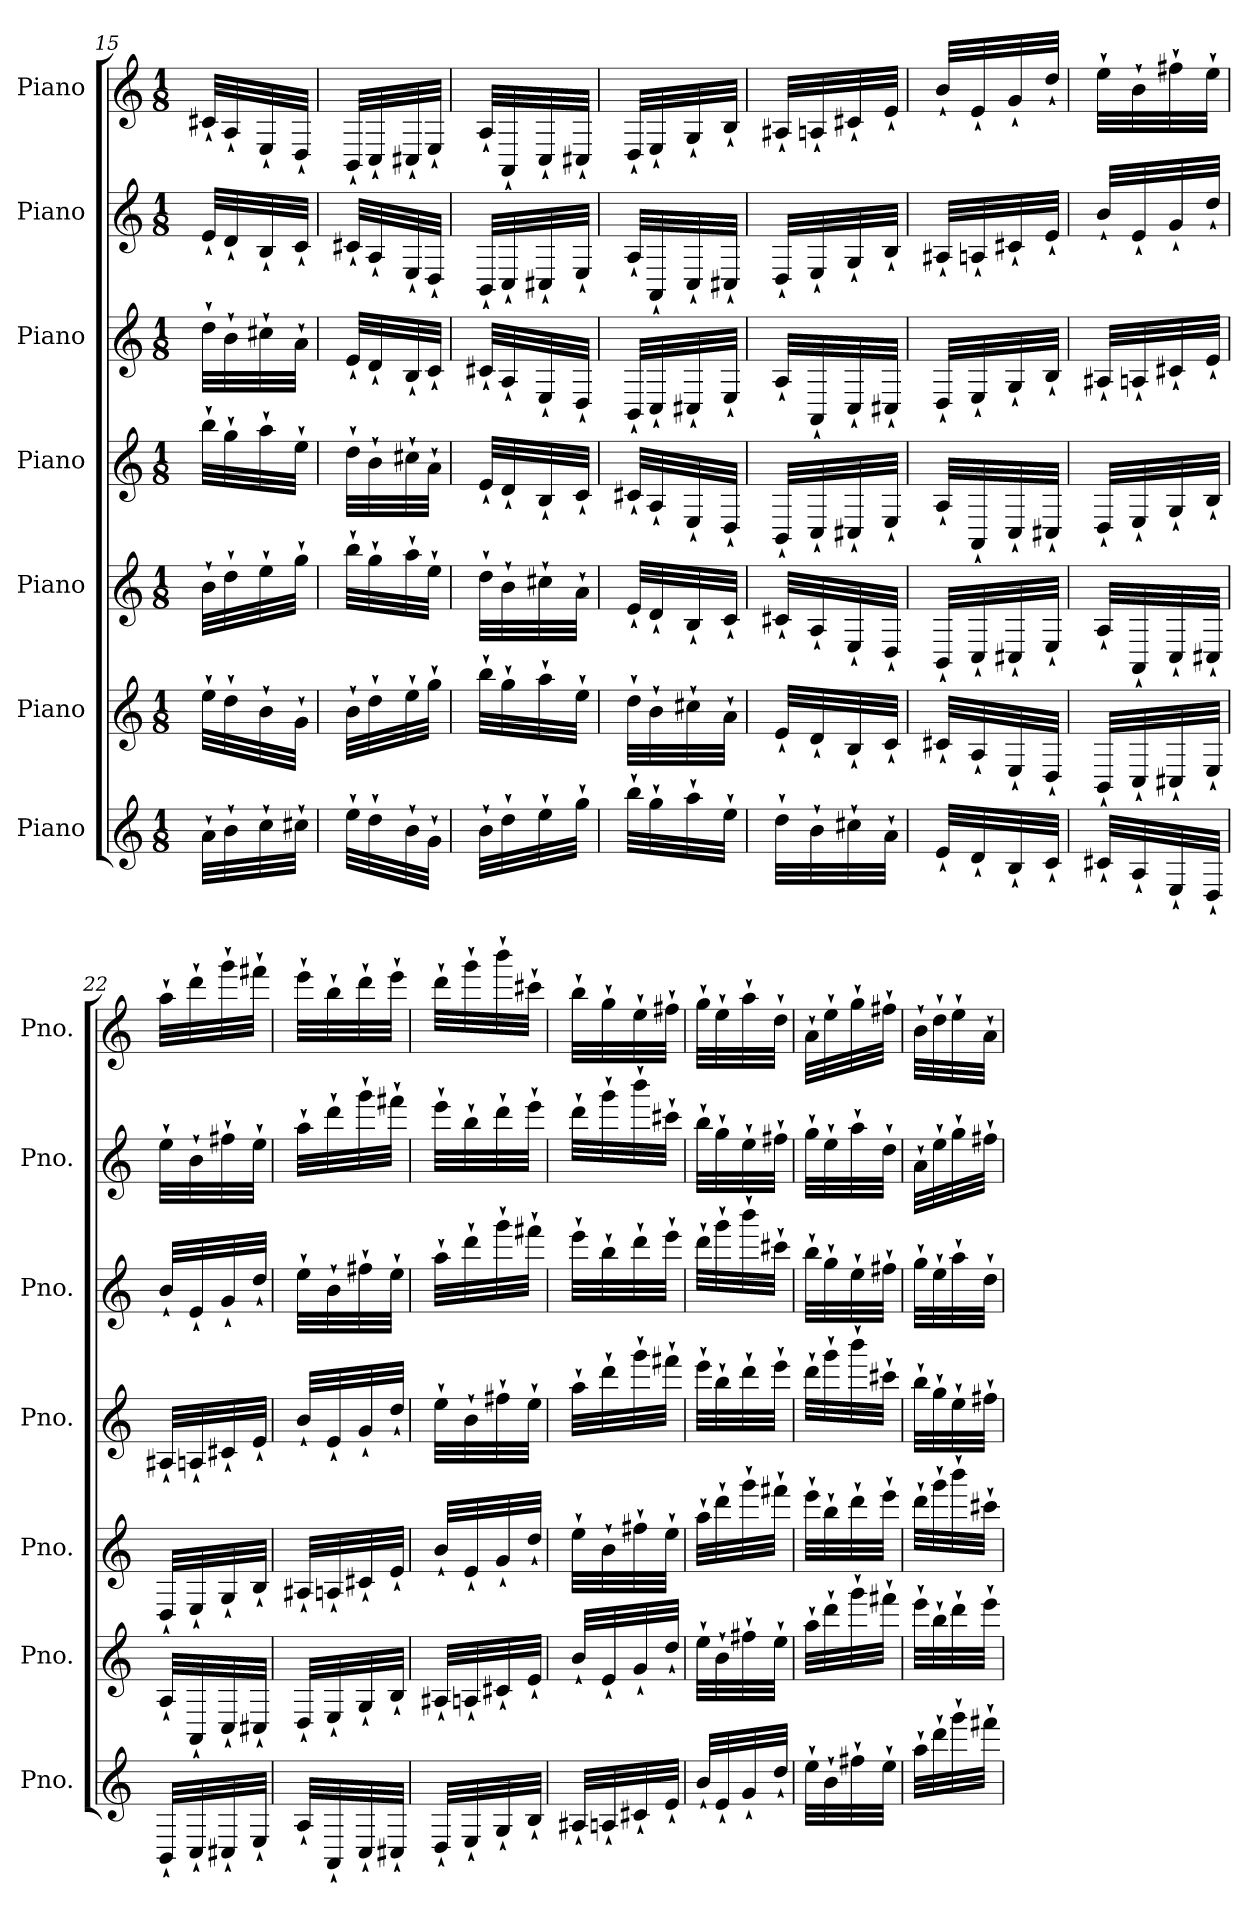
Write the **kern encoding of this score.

**kern	**kern	**kern	**kern	**kern	**kern	**kern
*part7	*part6	*part5	*part4	*part3	*part2	*part1
*staff7	*staff6	*staff5	*staff4	*staff3	*staff2	*staff1
*I"Piano	*I"Piano	*I"Piano	*I"Piano	*I"Piano	*I"Piano	*I"Piano
*I'Pno.	*I'Pno.	*I'Pno.	*I'Pno.	*I'Pno.	*I'Pno.	*I'Pno.
!!LO:PB:g=z
*clefG2	*clefG2	*clefG2	*clefG2	*clefG2	*clefG2	*clefG2
*k[]	*k[]	*k[]	*k[]	*k[]	*k[]	*k[]
*M1/8	*M1/8	*M1/8	*M1/8	*M1/8	*M1/8	*M1/8
=15	=15	=15	=15	=15	=15	=15
32a`\LLL	32ee`\LLL	32b`\LLL	32bb`\LLL	32dd`\LLL	32e`/LLL	32c#X`/LLL
32b`\	32dd`\	32dd`\	32gg`\	32b`\	32d`/	32A`/
32cc`\	32b`\	32ee`\	32aa`\	32cc#X`\	32B`/	32E`/
32cc#X`\JJJ	32g`\JJJ	32gg`\JJJ	32ee`\JJJ	32a`\JJJ	32c`/JJJ	32D`/JJJ
=16	=16	=16	=16	=16	=16	=16
32ee`\LLL	32b`\LLL	32bb`\LLL	32dd`\LLL	32e`/LLL	32c#X`/LLL	32BB`/LLL
32dd`\	32dd`\	32gg`\	32b`\	32d`/	32A`/	32C`/
32b`\	32ee`\	32aa`\	32cc#X`\	32B`/	32E`/	32C#X`/
32g`\JJJ	32gg`\JJJ	32ee`\JJJ	32a`\JJJ	32c`/JJJ	32D`/JJJ	32E`/JJJ
=17	=17	=17	=17	=17	=17	=17
32b`\LLL	32bb`\LLL	32dd`\LLL	32e`/LLL	32c#X`/LLL	32BB`/LLL	32A`/LLL
32dd`\	32gg`\	32b`\	32d`/	32A`/	32C`/	32AA`/
32ee`\	32aa`\	32cc#X`\	32B`/	32E`/	32C#X`/	32C`/
32gg`\JJJ	32ee`\JJJ	32a`\JJJ	32c`/JJJ	32D`/JJJ	32E`/JJJ	32C#X`/JJJ
=18	=18	=18	=18	=18	=18	=18
32bb`\LLL	32dd`\LLL	32e`/LLL	32c#X`/LLL	32BB`/LLL	32A`/LLL	32D`/LLL
32gg`\	32b`\	32d`/	32A`/	32C`/	32AA`/	32E`/
32aa`\	32cc#X`\	32B`/	32E`/	32C#X`/	32C`/	32G`/
32ee`\JJJ	32a`\JJJ	32c`/JJJ	32D`/JJJ	32E`/JJJ	32C#X`/JJJ	32B`/JJJ
=19	=19	=19	=19	=19	=19	=19
32dd`\LLL	32e`/LLL	32c#X`/LLL	32BB`/LLL	32A`/LLL	32D`/LLL	32A#X`/LLL
32b`\	32d`/	32A`/	32C`/	32AA`/	32E`/	32An`/
32cc#X`\	32B`/	32E`/	32C#X`/	32C`/	32G`/	32c#X`/
32a`\JJJ	32c`/JJJ	32D`/JJJ	32E`/JJJ	32C#X`/JJJ	32B`/JJJ	32e`/JJJ
=20	=20	=20	=20	=20	=20	=20
32e`/LLL	32c#X`/LLL	32BB`/LLL	32A`/LLL	32D`/LLL	32A#X`/LLL	32b`/LLL
32d`/	32A`/	32C`/	32AA`/	32E`/	32An`/	32e`/
32B`/	32E`/	32C#X`/	32C`/	32G`/	32c#X`/	32g`/
32c`/JJJ	32D`/JJJ	32E`/JJJ	32C#X`/JJJ	32B`/JJJ	32e`/JJJ	32dd`/JJJ
!!LO:PB:g=z
=21	=21	=21	=21	=21	=21	=21
32c#X`/LLL	32BB`/LLL	32A`/LLL	32D`/LLL	32A#X`/LLL	32b`/LLL	32ee`\LLL
32A`/	32C`/	32AA`/	32E`/	32An`/	32e`/	32b`\
32E`/	32C#X`/	32C`/	32G`/	32c#X`/	32g`/	32ff#X`\
32D`/JJJ	32E`/JJJ	32C#X`/JJJ	32B`/JJJ	32e`/JJJ	32dd`/JJJ	32ee`\JJJ
=22	=22	=22	=22	=22	=22	=22
32BB`/LLL	32A`/LLL	32D`/LLL	32A#X`/LLL	32b`/LLL	32ee`\LLL	32aa`\LLL
32C`/	32AA`/	32E`/	32An`/	32e`/	32b`\	32ddd`\
32C#X`/	32C`/	32G`/	32c#X`/	32g`/	32ff#X`\	32ggg`\
32E`/JJJ	32C#X`/JJJ	32B`/JJJ	32e`/JJJ	32dd`/JJJ	32ee`\JJJ	32fff#X`\JJJ
=23	=23	=23	=23	=23	=23	=23
32A`/LLL	32D`/LLL	32A#X`/LLL	32b`/LLL	32ee`\LLL	32aa`\LLL	32eee`\LLL
32AA`/	32E`/	32An`/	32e`/	32b`\	32ddd`\	32bb`\
32C`/	32G`/	32c#X`/	32g`/	32ff#X`\	32ggg`\	32ddd`\
32C#X`/JJJ	32B`/JJJ	32e`/JJJ	32dd`/JJJ	32ee`\JJJ	32fff#X`\JJJ	32eee`\JJJ
=24	=24	=24	=24	=24	=24	=24
32D`/LLL	32A#X`/LLL	32b`/LLL	32ee`\LLL	32aa`\LLL	32eee`\LLL	32ddd`\LLL
32E`/	32An`/	32e`/	32b`\	32ddd`\	32bb`\	32ggg`\
32G`/	32c#X`/	32g`/	32ff#X`\	32ggg`\	32ddd`\	32bbb`\
32B`/JJJ	32e`/JJJ	32dd`/JJJ	32ee`\JJJ	32fff#X`\JJJ	32eee`\JJJ	32ccc#X`\JJJ
=25	=25	=25	=25	=25	=25	=25
32A#X`/LLL	32b`/LLL	32ee`\LLL	32aa`\LLL	32eee`\LLL	32ddd`\LLL	32bb`\LLL
32An`/	32e`/	32b`\	32ddd`\	32bb`\	32ggg`\	32gg`\
32c#X`/	32g`/	32ff#X`\	32ggg`\	32ddd`\	32bbb`\	32ee`\
32e`/JJJ	32dd`/JJJ	32ee`\JJJ	32fff#X`\JJJ	32eee`\JJJ	32ccc#X`\JJJ	32ff#X`\JJJ
=26	=26	=26	=26	=26	=26	=26
32b`/LLL	32ee`\LLL	32aa`\LLL	32eee`\LLL	32ddd`\LLL	32bb`\LLL	32gg`\LLL
32e`/	32b`\	32ddd`\	32bb`\	32ggg`\	32gg`\	32ee`\
32g`/	32ff#X`\	32ggg`\	32ddd`\	32bbb`\	32ee`\	32aa`\
32dd`/JJJ	32ee`\JJJ	32fff#X`\JJJ	32eee`\JJJ	32ccc#X`\JJJ	32ff#X`\JJJ	32dd`\JJJ
!!LO:PB:g=z
=27	=27	=27	=27	=27	=27	=27
32ee`\LLL	32aa`\LLL	32eee`\LLL	32ddd`\LLL	32bb`\LLL	32gg`\LLL	32a`\LLL
32b`\	32ddd`\	32bb`\	32ggg`\	32gg`\	32ee`\	32ee`\
32ff#X`\	32ggg`\	32ddd`\	32bbb`\	32ee`\	32aa`\	32gg`\
32ee`\JJJ	32fff#X`\JJJ	32eee`\JJJ	32ccc#X`\JJJ	32ff#X`\JJJ	32dd`\JJJ	32ff#X`\JJJ
=28	=28	=28	=28	=28	=28	=28
32aa`\LLL	32eee`\LLL	32ddd`\LLL	32bb`\LLL	32gg`\LLL	32a`\LLL	32b`\LLL
32ddd`\	32bb`\	32ggg`\	32gg`\	32ee`\	32ee`\	32dd`\
32ggg`\	32ddd`\	32bbb`\	32ee`\	32aa`\	32gg`\	32ee`\
32fff#X`\JJJ	32eee`\JJJ	32ccc#X`\JJJ	32ff#X`\JJJ	32dd`\JJJ	32ff#X`\JJJ	32a`\JJJ
=	=	=	=	=	=	=
*-	*-	*-	*-	*-	*-	*-
